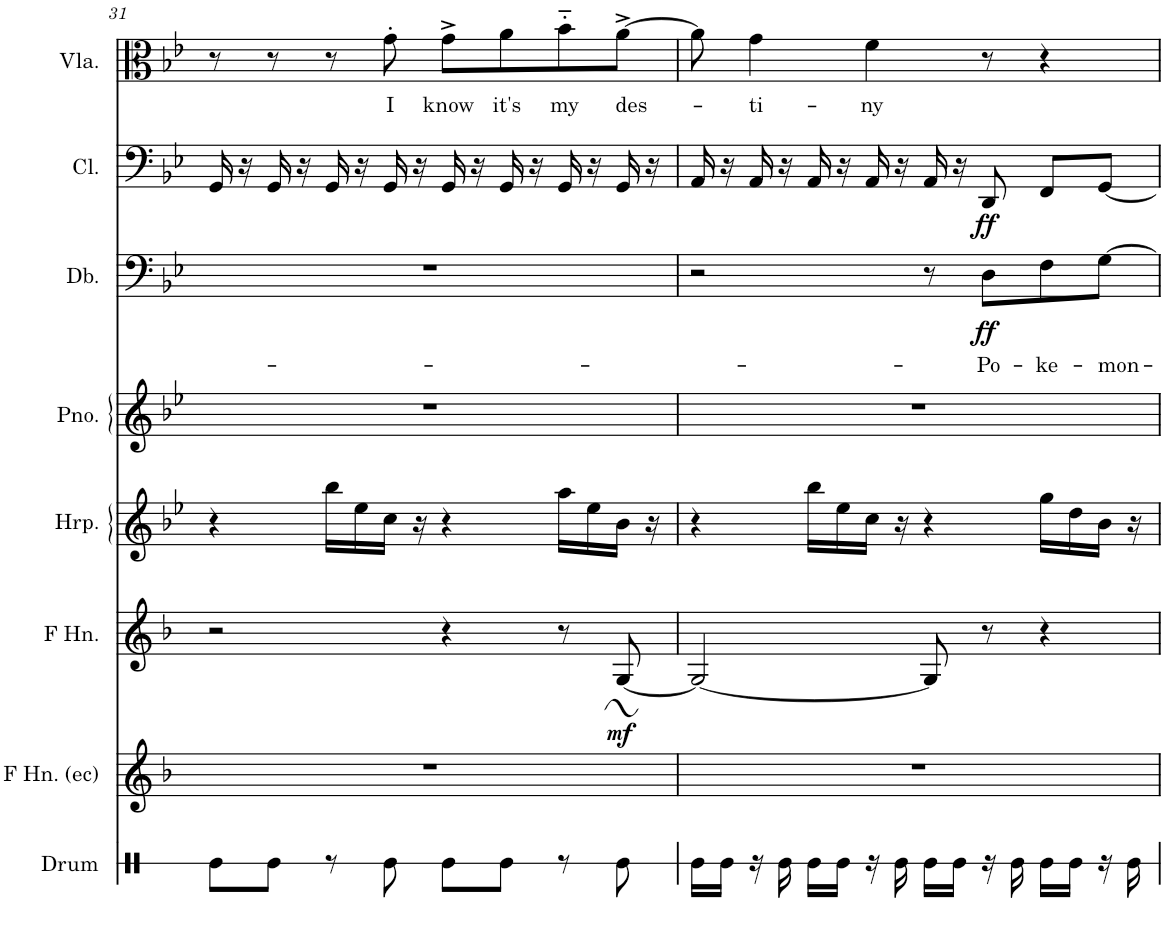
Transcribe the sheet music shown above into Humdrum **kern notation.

**kern	**kern	**kern	**dynam	**kern	**kern	**kern	**text	**dynam	**kern	**dynam	**kern	**text
*part8	*part7	*part6	*part6	*part5	*part4	*part3	*part3	*part3	*part2	*part2	*part1	*part1
*staff8	*staff7	*staff6	*staff6	*staff5	*staff4	*staff3	*staff3	*staff3	*staff2	*staff2	*staff1	*staff1
*I"Bass Drum	*I"French Horn (echo)	*I"French Horn	*	*I"Harp	*I"Piano	*I"Double Bass	*	*	*I"Cello	*	*I"Viola	*
*I'Drum	*I'F Hn. (ec)	*I'F Hn.	*	*I'Hrp.	*I'Pno.	*I'Db.	*	*	*I'Cl.	*	*I'Vla.	*
!!LO:PB:g=z
*clefX	*clefG2	*clefG2	*	*clefG2	*clefG2	*clefF4	*	*	*clefF4	*	*clefC3	*
*	*Trd4c7	*Trd4c7	*	*	*	*Trd7c12	*	*	*	*	*	*
*k[]	*k[b-]	*k[b-]	*	*k[b-e-]	*k[b-e-]	*k[b-e-]	*	*	*k[b-e-]	*	*k[b-e-]	*
*M4/4	*M4/4	*M4/4	*	*M4/4	*M4/4	*M4/4	*	*	*M4/4	*	*M4/4	*
=31	=31	=31	=31	=31	=31	=31	=31	=31	=31	=31	=31	=31
8Re\L	1r	2r	.	4r	1r	1r	.	.	16GG/	.	8r	.
.	.	.	.	.	.	.	.	.	16r	.	.	.
8Re\J	.	.	.	.	.	.	.	.	16GG/	.	8r	.
.	.	.	.	.	.	.	.	.	16r	.	.	.
8r	.	.	.	16bb-\LL	.	.	.	.	16GG/	.	8r	.
.	.	.	.	16ee-\	.	.	.	.	16r	.	.	.
!	!	!	!	!	!	!	!	!	!	!	!	!LO:LY:b
8Re\	.	.	.	16cc\JJ	.	.	.	.	16GG/	.	8g'\	I
.	.	.	.	16r	.	.	.	.	16r	.	.	.
!	!	!	!	!	!	!	!	!	!	!	!	!LO:LY:b
8Re\L	.	4r	.	4r	.	.	.	.	16GG/	.	8g^\L	know
.	.	.	.	.	.	.	.	.	16r	.	.	.
!	!	!	!	!	!	!	!	!	!	!	!	!LO:LY:b
8Re\J	.	.	.	.	.	.	.	.	16GG/	.	8a\	it's
.	.	.	.	.	.	.	.	.	16r	.	.	.
!	!	!	!	!	!	!	!	!	!	!	!	!LO:LY:b
8r	.	8r	.	16aa\LL	.	.	.	.	16GG/	.	8b-'~\	my
.	.	.	.	16ee-\	.	.	.	.	16r	.	.	.
!	!	!	!LO:DY:b	!	!	!	!	!	!	!	!	!LO:LY:b
8Re\	.	[8G/	mf	16b-\JJ	.	.	.	.	16GG/	.	[8a^\J	des-
.	.	.	.	16r	.	.	.	.	16r	.	.	.
=32	=32	=32	=32	=32	=32	=32	=32	=32	=32	=32	=32	=32
16Re\LL	1r	2G/_	.	4r	1r	2r	.	.	16AA/	.	8a\]	.
16Re\JJ	.	.	.	.	.	.	.	.	16r	.	.	.
!	!	!	!	!	!	!	!	!	!	!	!	!LO:LY:b
16r	.	.	.	.	.	.	.	.	16AA/	.	4g\	ti-
16Re\	.	.	.	.	.	.	.	.	16r	.	.	.
16Re\LL	.	.	.	16bb-\LL	.	.	.	.	16AA/	.	.	.
16Re\JJ	.	.	.	16ee-\	.	.	.	.	16r	.	.	.
!	!	!	!	!	!	!	!	!	!	!	!	!LO:LY:b
16r	.	.	.	16cc\JJ	.	.	.	.	16AA/	.	4f\	-ny
16Re\	.	.	.	16r	.	.	.	.	16r	.	.	.
16Re\LL	.	8G/]	.	4r	.	8r	.	.	16AA/	.	.	.
16Re\JJ	.	.	.	.	.	.	.	.	16r	.	.	.
!	!	!	!	!	!	!	!LO:LY:b	!LO:DY:b	!	!LO:DY:b	!	!
16r	.	8r	.	.	.	8D\L	Po-	ff	8DD/	ff	8r	.
16Re\	.	.	.	.	.	.	.	.	.	.	.	.
!	!	!	!	!	!	!	!LO:LY:b	!	!	!	!	!
16Re\LL	.	4r	.	16gg\LL	.	8F\	-ke-	.	8FF/L	.	4r	.
16Re\JJ	.	.	.	16dd\	.	.	.	.	.	.	.	.
!	!	!	!	!	!	!	!LO:LY:b	!	!	!	!	!
16r	.	.	.	16b-\JJ	.	[8G\J	-mon-	.	[8GG/J	.	.	.
16Re\	.	.	.	16r	.	.	.	.	.	.	.	.
=	=	=	=	=	=	=	=	=	=	=	=	=
*-	*-	*-	*-	*-	*-	*-	*-	*-	*-	*-	*-	*-
